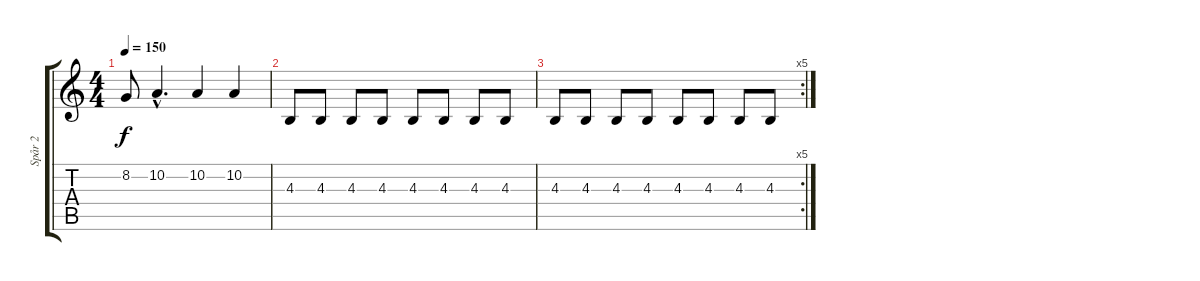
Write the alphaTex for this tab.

\track ("Spår 2" "Spår 2") {instrument lead2sawtooth}
\staff {score tabs}
\tuning (E4 B3 G3 D3 A2 E2) {hide}
\ts (4 4)
\tempo 150
\clef g2
\ks c
8.2.8{dy f} 10.2{hac}.4{d} 10.2.4 10.2.4 |
4.3.8 4.3.8 4.3.8 4.3.8 4.3.8 4.3.8 4.3.8 4.3.8 |
\rc 5
4.3.8 4.3.8 4.3.8 4.3.8 4.3.8 4.3.8 4.3.8 4.3.8
